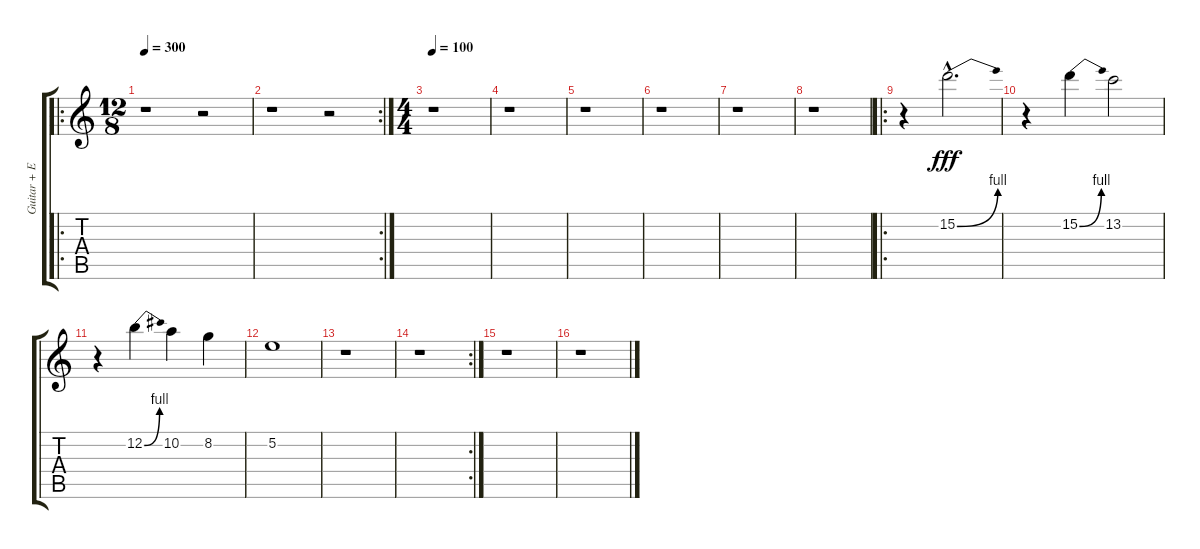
\track ("Guitar + Echo Effects 2" "Guitar + E") {instrument distortionguitar}
\staff {score tabs}
\tuning (E4 B3 G3 D3 A2 E2) {hide}
\ro
\ts (12 8)
\tempo 300
\clef g2
\ks c
r.1{dy fff} r.2 |
\rc 2
r.1 r.2 |
\ts (4 4)
\tempo 100
r.1 |
r.1 |
r.1 |
r.1 |
r.1 |
r.1 |
\ro
r.4 15.2{be (bend 0 0 60 4) hac}.2{d} |
r.4 15.2{be (bend 0 0 60 4)}.4 13.2.2 |
r.4 12.2{be (bend 0 0 60 4)}.4 10.2.4 8.2.4 |
5.2.1 |
r.1 |
\rc 2
r.1 |
r.1 |
r.1
